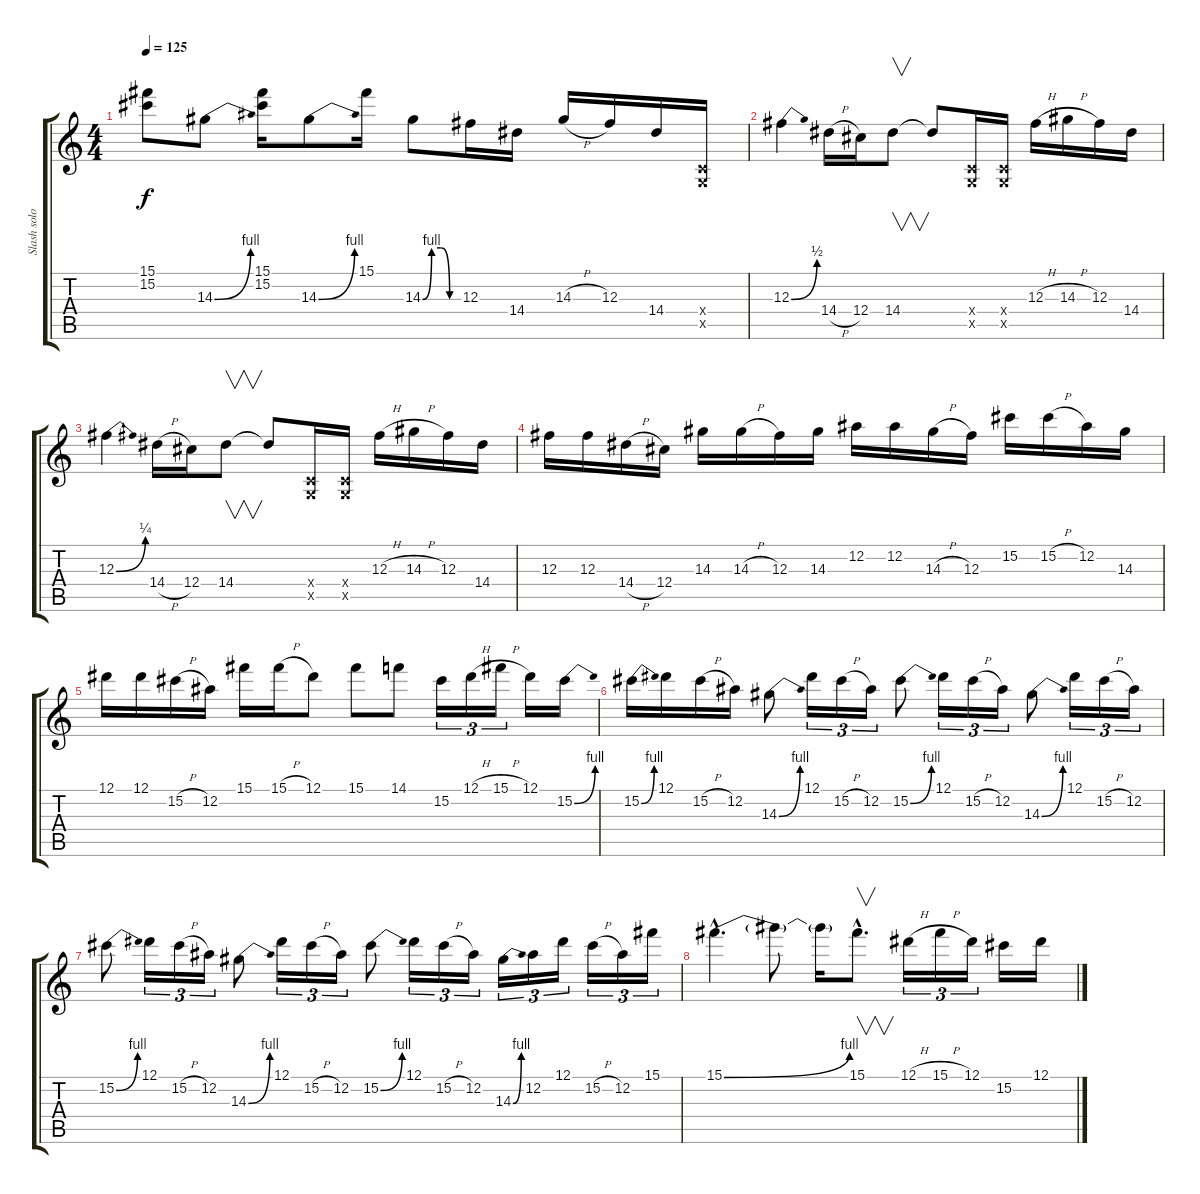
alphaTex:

\track ("Slash solo 2" "Slash solo") {instrument overdrivenguitar}
\staff {score tabs}
\tuning (Eb4 Bb3 Gb3 Db3 Ab2 Eb2) {hide}
\ts (4 4)
\tempo 125
\clef g2
\ks c
(15.1 15.2).8{dy f} 14.3{be (bend 0 0 60 4)}.8 (15.1 15.2).16 14.3{be (bend 0 0 60 4)}.8 15.1.16 14.3{be (custom 0 0 15 4 30 4 45 0 60 0)}.8 12.3.16 14.4.16 14.3{h}.16 12.3.16 14.4.16 (-1.4{x} -1.5{x}).16 |
12.3{be (bend 0 0 60 2)}.4 14.4{h}.16 12.4.16 14.4.8{v} 14.4{t}.8 (-1.4{x} -1.5{x}).16 (-1.4{x} -1.5{x}).16 12.3{h}.16 14.3{h}.16 12.3.16 14.4.16 |
12.3{be (bend 0 0 60 1)}.4 14.4{h}.16 12.4.16 14.4.8{v} 14.4{t}.8 (-1.4{x} -1.5{x}).16 (-1.4{x} -1.5{x}).16 12.3{h}.16 14.3{h}.16 12.3.16 14.4.16 |
12.3.16 12.3.16 14.4{h}.16 12.4.16 14.3.16 14.3{h}.16 12.3.16 14.3.16 12.2.16 12.2.16 14.3{h}.16 12.3.16 15.2.16 15.2{h}.16 12.2.16 14.3.16 |
12.1.16 12.1.16 15.2{h}.16 12.2.16 15.1.16 15.1{h}.16 12.1.8 15.1.8 14.1.8 15.2.16{tu (3 2)} 12.1{h}.16{tu (3 2)} 15.1{h}.16{tu (3 2)} 12.1.16 15.2{be (bend 0 0 60 4)}.16 |
15.2{be (bend 0 0 60 4)}.16 12.1.16 15.2{h}.16 12.2.16 14.3{be (bend 0 0 60 4)}.8 12.1.16{tu (3 2)} 15.2{h}.16{tu (3 2)} 12.2.16{tu (3 2)} 15.2{be (bend 0 0 60 4)}.8 12.1.16{tu (3 2)} 15.2{h}.16{tu (3 2)} 12.2.16{tu (3 2)} 14.3{be (bend 0 0 60 4)}.8 12.1.16{tu (3 2)} 15.2{h}.16{tu (3 2)} 12.2.16{tu (3 2)} |
15.2{be (bend 0 0 60 4)}.8 12.1.16{tu (3 2)} 15.2{h}.16{tu (3 2)} 12.2.16{tu (3 2)} 14.3{be (bend 0 0 60 4)}.8 12.1.16{tu (3 2)} 15.2{h}.16{tu (3 2)} 12.2.16{tu (3 2)} 15.2{be (bend 0 0 60 4)}.8 12.1.16{tu (3 2)} 15.2{h}.16{tu (3 2)} 12.2.16{tu (3 2)} 14.3{be (bend 0 0 60 4)}.16{tu (3 2)} 12.2.16{tu (3 2)} 12.1.16{tu (3 2)} 15.2{h}.16{tu (3 2)} 12.2.16{tu (3 2)} 15.1.16{tu (3 2)} |
15.1{be (bend 0 0 60 4) hac}.4{d} 15.1{t}.8 15.1{t}.16 15.1{hac}.8{v d} 12.1{h}.16{tu (3 2)} 15.1{h}.16{tu (3 2)} 12.1.16{tu (3 2)} 15.2.16 12.1.16
